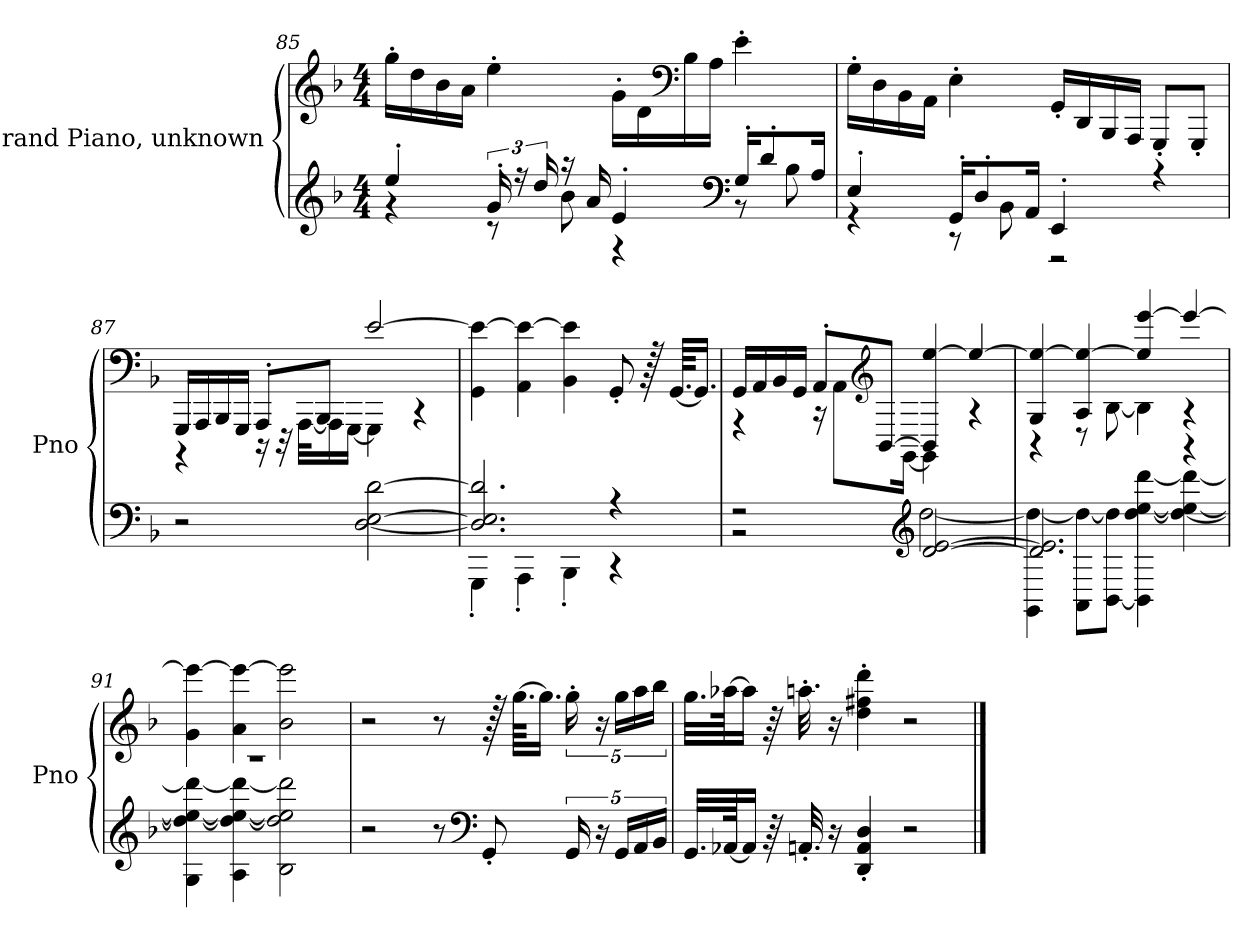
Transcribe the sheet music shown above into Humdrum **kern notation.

**kern	**kern
*part1	*part1
*staff2	*staff1
*I"Grand Piano, unknown	*
*I'Pno	*
*clefG2	*clefG2
*k[b-]	*k[b-]
*M4/4	*M4/4
=85	=85
*^	*
4ee'/	4r	16gg'\LL
.	.	16dd\
.	.	16b-\
.	.	16a\JJ
24g'/	8r	4ee'\
24r	.	.
24dd/	.	.
16r	8b-\	.
16a/	.	.
4e'/	4r	16g'\LL
.	.	16d\
*	*	*clefF4
.	.	16B-\
.	.	16A\JJ
*clefF4	*	*
16G'/KL	8r	4e'\
8d'/	.	.
.	8B-\	.
16A/Jk	.	.
!!LO:LB:g=z
=86	=86	=86
4E'/	4r	16G'\LL
.	.	16D\
.	.	16BB-\
.	.	16AA\JJ
16GG'/KL	8r	4E'\
8D'/	.	.
.	8BB-\	.
16AA/Jk	.	.
4EE'/	2r	16GG'/LL
.	.	16DD/
.	.	16BBB-/
.	.	16AAA/JJ
4r	.	8GGG'/L
.	.	8GGG'/J
*v	*v	*
=87	=87
*	*^
2r	16GGG/LL	4r
.	16AAA/	.
.	16BBB-/	.
.	16GGG/JJ	.
.	8AAA'/L	16r
.	.	32r
.	.	[32AAA\KLL
.	8BBB-/J	16AAA\]
.	.	[16GGG\JJ
[2D\ [2E\ [2d\	[2e/	4GGG\]
.	.	4r
*	*v	*v
=88	=88
*^	*
2.D/] 2.E/] 2.d/]	4GGG'\	4GG\ 4e\_
.	4AAA'\	4AA\ 4e\_
.	4BBB-'\	4BB-\ 4e\]
4r	4r	8GG'/
.	.	128r
.	.	[64.GG/KKLL
.	.	16.GG/JJ]
!!LO:LB:g=z
=89	=89	=89
*	*	*^
2r	2r	16GG/LL	4r
.	.	16AA/	.
.	.	16BB-/	.
.	.	16GG/JJ	.
.	.	8AA'/L	16r
.	.	.	8AA\L
*	*	*clefG2	*
.	.	[8BB-/J	.
.	.	.	[16GG\Jk
*clefG2	*	*	*
[2d/ [2e/	[2dd\	4BB-/] [4ee/	4GG\]
.	.	4ee/_	4r
=90	=90	=90	=90
2.d/] 2.e/]	4GG\ 4dd\_	4G/ 4ee/_	4r
.	8AA\ 8dd\_L	4A/ 4ee/_	8r
.	[8BB-\ 8dd\]J	.	[8B-\
.	4BB-\] [4dd\ [4ee\ [4ddd\	4ee/] [4eee/	4B-\]
4r	4dd\_ 4ee\_ 4ddd\_	4eee/_	4r
*	*	*v	*v
=91	=91	=91
1r	4G\ 4dd\_ 4ee\_ 4ddd\_	4g\ 4eee\_
.	4A\ 4dd\_ 4ee\_ 4ddd\_	4a\ 4eee\_
.	2B-\ 2dd\] 2ee\] 2ddd\]	2b-\ 2eee\]
*v	*v	*
=92	=92
2r	2r
8r	8r
*clefF4	*
8GG'/	128r
.	[64.gg\KKLL
.	16.gg\JJ]
20GG/	20gg'\
20r	20r
20GG/LL	20gg\LL
20AA/	20aa\
20BB-/JJ	20bb-\JJ
!!LO:PB:g=z
=93	=93
32.GG/LLL	32.gg\LLL
[64AA-X/JK	[64aa-X\JK
16AA-/JJ]	16aa-\JJ]
64r	64r
32.AAn'/	32.aan'\
16r	16r
4DD/' 4AA/' 4D/'	4dd\' 4ff#X\' 4ddd\'
2r	2r
==	==
*-	*-
